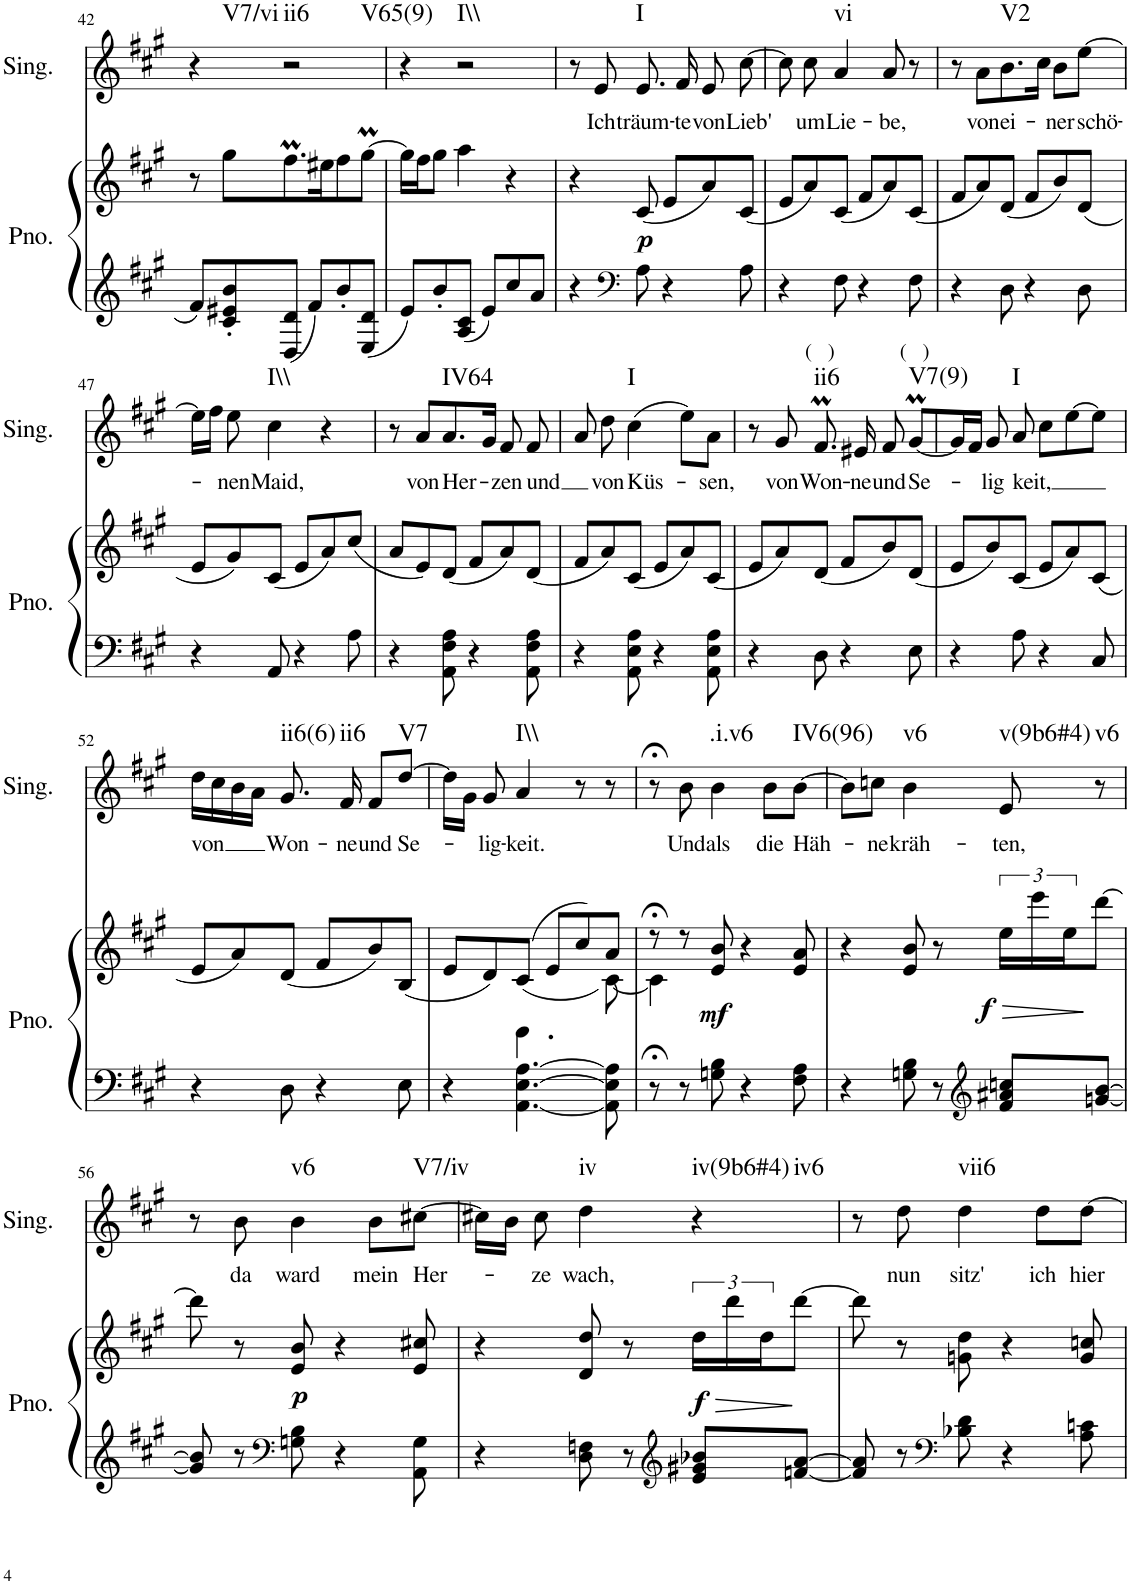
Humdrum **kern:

**kern	**kern	**dynam	**kern	**text	**harte
*part2	*part2	*part2	*part1	*part1	*part1
*staff3	*staff2	*staff2/3	*staff1	*staff1	*
*I"Pianoforte	*	*	*I"Singstimme	*	*
*I'Pno.	*	*	*I'Sing.	*	*
!!LO:PB:g=z
*clefG2	*clefG2	*	*clefG2	*	*
*k[f#c#g#]	*k[f#c#g#]	*	*k[f#c#g#]	*	*
*M6/8	*M6/8	*	*M6/8	*	*
=42	=42	=42	=42	=42	=42
!	!	!	!	!	!LO:H:kt=V7/vi
8f#/L	8r	.	4r	.	N
8c#/' 8e#X/' 8b/'	8gg#\L	.	.	.	.
!	!	!	!	!	!LO:H:n=1:kt=ii6
!	!	!	!	!	!LO:H:n=2:kt=V65(9)
8D/ 8d/J	8.ff#M\	.	2r	.	N N
8f#/L	.	.	.	.	.
.	16ee#X\K	.	.	.	.
8b'/	8ff#\	.	.	.	.
8E/ 8d/J	[8gg#m\J	.	.	.	.
=43	=43	=43	=43	=43	=43
8e/L	16gg#\LL]	.	4r	.	.
.	16ff#\J	.	.	.	.
8b'/	8gg#\J	.	.	.	.
!	!	!	!	!	!LO:H:kt=I\\
8A/ 8c#/J	4aa\	.	2r	.	N
8e/L	.	.	.	.	.
8cc#/	4r	.	.	.	.
8a/J	.	.	.	.	.
=44	=44	=44	=44	=44	=44
4r	4r	.	8r	.	.
!	!	!	!	!LO:LY:b	!
.	.	.	8e/	Ich	.
*clefF4	*	*	*	*	*
!	!	!LO:DY:b	!	!LO:LY:b	!LO:H:kt=I
8A\	(8c#/	p	8.e/	träum-	N
4r	8e/L	.	.	.	.
!	!	!	!	!LO:LY:b	!
.	.	.	16f#/	-te	.
!	!	!	!	!LO:LY:b	!
.	8a/)	.	8e/	von	.
!	!	!	!	!LO:LY:b	!
8A\	(8c#/J	.	[8cc#\	Lieb'	.
=45	=45	=45	=45	=45	=45
4r	8e/L	.	8cc#\]	.	.
!	!	!	!	!LO:LY:b	!
.	8a/)	.	8cc#\	um	.
!	!	!	!	!LO:LY:b	!LO:H:kt=vi
8F#\	(8c#/J	.	4a/	Lie-	N
4r	8f#/L	.	.	.	.
!	!	!	!	!LO:LY:b	!
.	8a/)	.	8a/	-be,	.
8F#\	(8c#/J	.	8r	.	.
=46	=46	=46	=46	=46	=46
4r	8f#/L	.	8r	.	.
!	!	!	!	!LO:LY:b	!
.	8a/)	.	8a\L	von	.
!	!	!	!	!LO:LY:b	!LO:H:kt=V2
8D\	(8d/J	.	8.b\	ei-	N
4r	8f#/L	.	.	.	.
.	.	.	16cc#\Jk	.	.
!	!	!	!	!LO:LY:b	!
.	8b/)	.	8b\L	-ner	.
!	!	!	!	!LO:LY:b	!
8D\	(8d/J	.	[8ee\J	schö-	.
!!LO:LB:g=z
=47	=47	=47	=47	=47	=47
4r	8e/L	.	16ee\LL]	.	.
.	.	.	16ff#\JJ	.	.
!	!	!	!	!LO:LY:b	!
.	8g#/)	.	8ee\	-nen	.
!	!	!	!	!LO:LY:b	!LO:H:kt=I\\
8AA/	(8c#/J	.	4cc#\	Maid,	N
4r	8e/L	.	.	.	.
.	8a/)	.	4r	.	.
8A\	(8cc#/J	.	.	.	.
=48	=48	=48	=48	=48	=48
4r	8a/L	.	8r	.	.
!	!	!	!	!LO:LY:b	!
.	8e/)	.	8a/L	von	.
!	!	!	!	!LO:LY:b	!LO:H:kt=IV64
8AA\ 8F#\ 8A\	(8d/J	.	8.a/	Her-	N
4r	8f#/L	.	.	.	.
.	.	.	16g#/Jk	.	.
!	!	!	!	!LO:LY:b	!
.	8a/)	.	8f#/	-zen	.
!	!	!	!	!LO:LY:b	!
8AA\ 8F#\ 8A\	(8d/J	.	8f#/	und	.
=49	=49	=49	=49	=49	=49
4r	8f#/L	.	8a/	.	.
!	!	!	!	!LO:LY:b	!
.	8a/)	.	8dd\	von	.
!	!	!	!	!LO:LY:b	!LO:H:kt=I
8AA\ 8E\ 8A\	(8c#/J	.	(4cc#\	Küs-	N
4r	8e/L	.	.	.	.
.	8a/)	.	8ee\L)	.	.
!	!	!	!	!LO:LY:b	!
8AA\ 8E\ 8A\	(8c#/J	.	8a\J	-sen,	.
=50	=50	=50	=50	=50	=50
4r	8e/L	.	8r	.	.
!	!	!	!	!LO:LY:b	!
.	8a/)	.	8g#/	von	.
!	!	!	!LO:TX:a:t=(   )	!	!
!	!	!	!	!LO:LY:b	!LO:H:kt=ii6
8D\	(8d/J	.	8.f#M/	Won-	N
4r	8f#/L	.	.	.	.
!	!	!	!	!LO:LY:b	!
.	.	.	16e#X/	-ne	.
!	!	!	!	!LO:LY:b	!
.	8b/)	.	8f#/	und	.
!	!	!	!LO:TX:a:t=(   )	!	!
!	!	!	!	!LO:LY:b	!LO:H:kt=V7(9)
8E\	(8d/J	.	[8g#m/L	Se-	N
=51	=51	=51	=51	=51	=51
4r	8e/L	.	16g#/L]	.	.
.	.	.	16f#/JJ	.	.
!	!	!	!	!LO:LY:b	!
.	8b/)	.	8g#/	-lig	.
!	!	!	!	!LO:LY:b	!LO:H:kt=I
8A\	(8c#/J	.	8a/	-keit,	N
4r	8e/L	.	8cc#\L	.	.
.	8a/)	.	[8ee\	.	.
8C#/	(8c#/J	.	8ee\J]	.	.
!!LO:LB:g=z
=52	=52	=52	=52	=52	=52
!	!	!	!	!LO:LY:b	!
4r	8e/L	.	16dd\LL	von	.
.	.	.	16cc#\	.	.
.	8a/)	.	16b\	.	.
.	.	.	16a\JJ	.	.
!	!	!	!	!LO:LY:b	!LO:H:kt=ii6(6)
8D\	(8d/J	.	8.g#/	Won-	N
4r	8f#/L	.	.	.	.
!	!	!	!	!LO:LY:b	!LO:H:kt=ii6
.	.	.	16f#/	-ne	N
!	!	!	!	!LO:LY:b	!
.	8b/)	.	8f#/L	und	.
!	!	!	!	!LO:LY:b	!LO:H:kt=V7
8E\	(8B/J	.	[8dd/J	Se-	N
=53	=53	=53	=53	=53	=53
*	*^	*	*	*	*
4r	8e/L	4ryy	.	16dd\LL]	.	.
.	.	.	.	16g#\JJ	.	.
!	!	!	!	!	!LO:LY:b	!
.	8d/)	.	.	8g#/	-lig-	.
!	!	!	!	!	!LO:LY:b	!LO:H:kt=I\\
[4.AA\ [4.E\ [4.A\	((8c#/J	4.c#\	.	4a/	-keit.	N
.	8e/L	.	.	.	.	.
.	8cc#/)	.	.	8r	.	.
8AA\] 8E\] 8A\]	8a/J	[8c#\)	.	8r	.	.
=54	=54	=54	=54	=54	=54	=54
8r;<	8r;<	4c#\]	.	8r;<	.	.
!	!	!	!	!	!LO:LY:b	!
8r	8r	.	.	8b\	Und	.
!	!	!	!LO:DY:b	!	!LO:LY:b	!LO:H:kt=.i.v6
8Gn\ 8B\	8e/ 8b/	2ryy	mf	4b\	als	N
4r	4r	.	.	.	.	.
!	!	!	!	!	!LO:LY:b	!
.	.	.	.	8b\L	die	.
!	!	!	!	!	!LO:LY:b	!LO:H:kt=IV6(96)
8F#\ 8A\	8e/ 8a/	.	.	[8b\J	Häh-	N
*	*v	*v	*	*	*	*
=55	=55	=55	=55	=55	=55
4r	4r	.	8b\L]	.	.
!	!	!	!	!LO:LY:b	!
.	.	.	8ccn\J	-ne	.
!	!	!	!	!LO:LY:b	!LO:H:kt=v6
8Gn\ 8B\	8e/ 8b/	.	4b\	kräh-	N
8r	8r	.	.	.	.
*clefG2	*	*	*	*	*
!	!	!LO:HP:b	!	!LO:LY:b	!
!	!	!LO:DY:n=1:b	!	!	!LO:H:kt=v(9b6#4)
8f#/ 8a#X/ 8ccn/L	24ee\LL	> f	8e/	-ten,	N
.	24eee\	]	.	.	.
.	24ee\J	.	.	.	.
!	!	!	!	!	!LO:H:kt=v6
[8gn/ [8b/J	[8ddd\J	.	8r	.	N
!!LO:LB:g=z
=56	=56	=56	=56	=56	=56
8g/] 8b/]	8ddd\]	.	8r	.	.
!	!	!	!	!LO:LY:b	!
8r	8r	.	8b\	da	.
*clefF4	*	*	*	*	*
!	!	!LO:DY:b	!	!LO:LY:b	!LO:H:kt=v6
8Gn\ 8B\	8e/ 8b/	p	4b\	ward	N
4r	4r	.	.	.	.
!	!	!	!	!LO:LY:b	!
.	.	.	8b\L	mein	.
!	!	!	!	!LO:LY:b	!LO:H:kt=V7/iv
8AA\ 8G\	8e/ 8cc#X/	.	[8cc#X\J	Her-	N
=57	=57	=57	=57	=57	=57
4r	4r	.	16cc#X\LL]	.	.
.	.	.	16b\JJ	.	.
!	!	!	!	!LO:LY:b	!
.	.	.	8cc#\	-ze	.
!	!	!	!	!LO:LY:b	!LO:H:kt=iv
8D\ 8Fn\	8d/ 8dd/	.	4dd\	wach,	N
8r	8r	.	.	.	.
*clefG2	*	*	*	*	*
!	!	!LO:HP:b	!	!	!
!	!	!LO:DY:n=1:b	!	!	!LO:H:n=1:kt=iv(9b6#4)
!	!	!	!	!	!LO:H:n=2:kt=iv6
8e/ 8g#X/ 8b-X/L	24dd\LL	> f	4r	.	N N
.	24ddd\	]	.	.	.
.	24dd\J	.	.	.	.
[8fn/ [8a/J	[8ddd\J	.	.	.	.
=58	=58	=58	=58	=58	=58
8f/] 8a/]	8ddd\]	.	8r	.	.
!	!	!	!	!LO:LY:b	!
8r	8r	.	8dd\	nun	.
*clefF4	*	*	*	*	*
!	!	!	!	!LO:LY:b	!LO:H:kt=vii6
8B-X\ 8d\	8gn\ 8dd\	.	4dd\	sitz'	N
4r	4r	.	.	.	.
!	!	!	!	!LO:LY:b	!
.	.	.	8dd\L	ich	.
!	!	!	!	!LO:LY:b	!
8A\ 8cn\	8g/ 8ccn/	.	[8dd\J	hier	.
=	=	=	=	=	=
*-	*-	*-	*-	*-	*-
